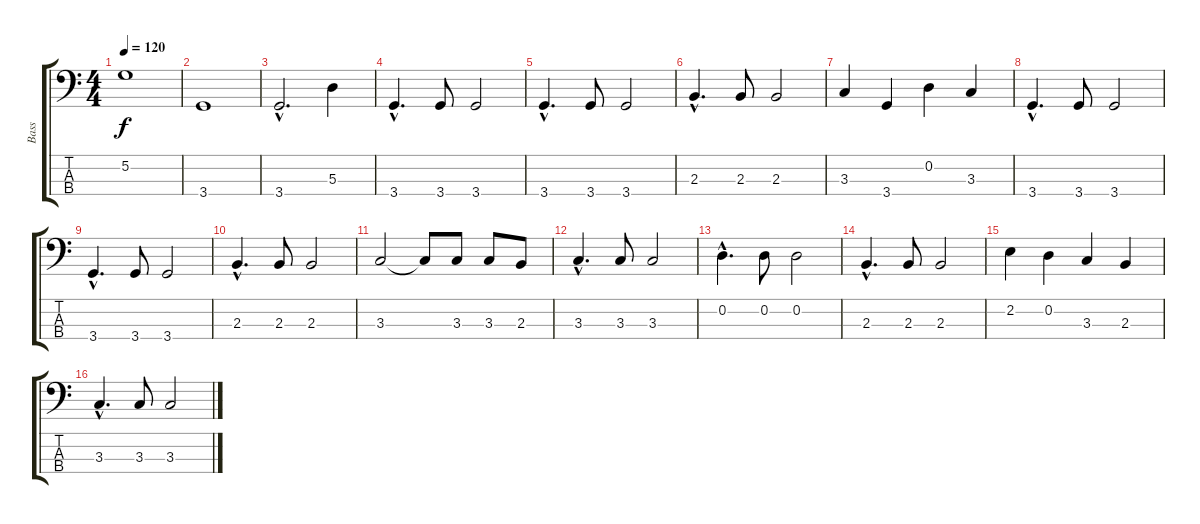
\track ("Bass" "Bass") {instrument electricbassfinger}
\staff {score tabs}
\tuning (G2 D2 A1 E1) {hide}
\ts (4 4)
\tempo 120
\clef f4
\ks c
5.2{t}.1{dy f} |
3.4.1 |
3.4{hac}.2{d} 5.3.4 |
3.4{hac}.4{d} 3.4.8 3.4.2 |
3.4{hac}.4{d} 3.4.8 3.4.2 |
2.3{hac}.4{d} 2.3.8 2.3.2 |
3.3.4 3.4.4 0.2.4 3.3.4 |
3.4{hac}.4{d} 3.4.8 3.4.2 |
3.4{hac}.4{d} 3.4.8 3.4.2 |
2.3{hac}.4{d} 2.3.8 2.3.2 |
3.3.2 3.3{t}.8 3.3.8 3.3.8 2.3.8 |
3.3{hac}.4{d} 3.3.8 3.3.2 |
0.2{hac}.4{d} 0.2.8 0.2.2 |
2.3{hac}.4{d} 2.3.8 2.3.2 |
2.2.4 0.2.4 3.3.4 2.3.4 |
3.3{hac}.4{d} 3.3.8 3.3.2
